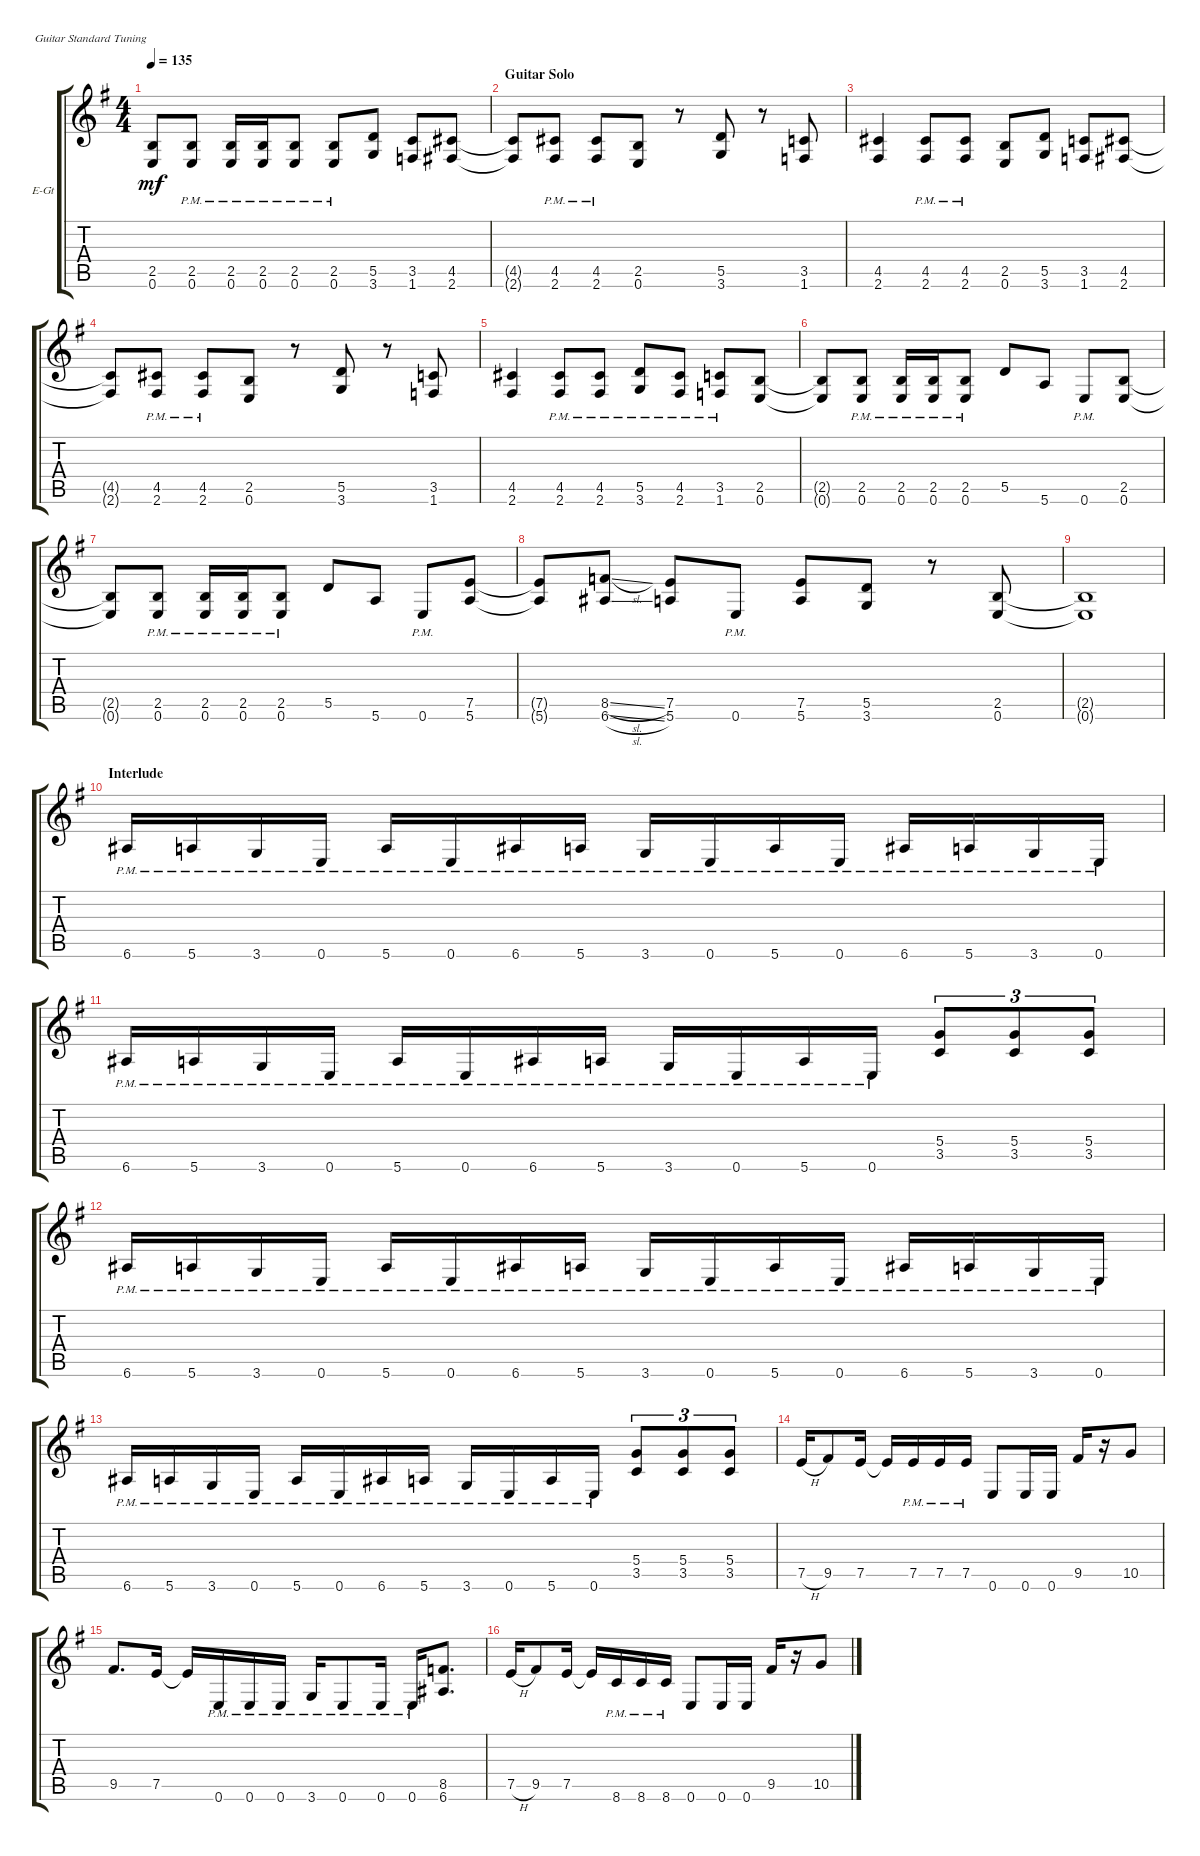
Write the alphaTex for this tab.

\defaultSystemsLayout 4
\bracketExtendMode groupsimilarinstruments
\firstSystemTrackNameOrientation horizontal
\otherSystemsTrackNameOrientation horizontal
\track ("Electric Guitar" "E-Gt") {instrument distortionguitar}
\staff {score tabs}
\tuning (E4 B3 G3 D3 A2 E2)
\ts (4 4)
\tempo 135
\clef g2
\ks g
(2.5{t} 0.6{t}).8{dy mf} (0.6{pm} 2.5{pm}).8 (0.6{pm} 2.5{pm}).16 (0.6{pm} 2.5{pm}).16 (0.6{pm} 2.5{pm}).8 (0.6{pm} 2.5{pm}).8 (5.5 3.6).8 (1.6 3.5).8 (4.5 2.6).8 |
\section ("" "Guitar Solo")
(2.6{t} 4.5{t}).8 (4.5{pm} 2.6{pm}).8 (4.5{pm} 2.6{pm}).8 (0.6 2.5).8 r.8 (5.5 3.6).8 r.8 (1.6 3.5).8 |
(4.5 2.6).4 (2.6{pm} 4.5{pm}).8 (2.6{pm} 4.5{pm}).8 (2.5 0.6).8 (3.6 5.5).8 (3.5 1.6).8 (2.6 4.5).8 |
(2.6{t} 4.5{t}).8 (4.5{pm} 2.6{pm}).8 (4.5{pm} 2.6{pm}).8 (0.6 2.5).8 r.8 (5.5 3.6).8 r.8 (1.6 3.5).8 |
(4.5 2.6).4 (2.6{pm} 4.5{pm}).8 (2.6{pm} 4.5{pm}).8 (5.5{pm} 3.6{pm}).8 (2.6{pm} 4.5{pm}).8 (3.5{pm} 1.6{pm}).8 (2.5 0.6).8 |
(0.6{t} 2.5{t}).8 (2.5{pm} 0.6{pm}).8 (2.5{pm} 0.6{pm}).16 (2.5{pm} 0.6{pm}).16 (2.5{pm} 0.6{pm}).8 5.5.8 5.6.8 0.6{pm}.8 (0.6 2.5).8 |
(0.6{t} 2.5{t}).8 (2.5{pm} 0.6{pm}).8 (2.5{pm} 0.6{pm}).16 (2.5{pm} 0.6{pm}).16 (2.5{pm} 0.6{pm}).8 5.5.8 5.6.8 0.6{pm}.8 (5.6 7.5).8 |
(7.5{t} 5.6{t}).8 (6.6{sl} 8.5{sl}).8 (5.6 7.5).8 0.6{pm}.8 (5.6 7.5).8 (5.5 3.6).8 r.8 (0.6 2.5).8 |
(2.5{t} 0.6{t}).1 |
\section ("" "Interlude")
6.6{pm}.16 5.6{pm}.16 3.6{pm}.16 0.6{pm}.16 5.6{pm}.16 0.6{pm}.16 6.6{pm}.16 5.6{pm}.16 3.6{pm}.16 0.6{pm}.16 5.6{pm}.16 0.6{pm}.16 6.6{pm}.16 5.6{pm}.16 3.6{pm}.16 0.6{pm}.16 |
6.6{pm}.16 5.6{pm}.16 3.6{pm}.16 0.6{pm}.16 5.6{pm}.16 0.6{pm}.16 6.6{pm}.16 5.6{pm}.16 3.6{pm}.16 0.6{pm}.16 5.6{pm}.16 0.6{pm}.16 (3.5 5.4).8{tu (3 2)} (3.5 5.4).8{tu (3 2)} (3.5 5.4).8{tu (3 2)} |
6.6{pm}.16 5.6{pm}.16 3.6{pm}.16 0.6{pm}.16 5.6{pm}.16 0.6{pm}.16 6.6{pm}.16 5.6{pm}.16 3.6{pm}.16 0.6{pm}.16 5.6{pm}.16 0.6{pm}.16 6.6{pm}.16 5.6{pm}.16 3.6{pm}.16 0.6{pm}.16 |
6.6{pm}.16 5.6{pm}.16 3.6{pm}.16 0.6{pm}.16 5.6{pm}.16 0.6{pm}.16 6.6{pm}.16 5.6{pm}.16 3.6{pm}.16 0.6{pm}.16 5.6{pm}.16 0.6{pm}.16 (3.5 5.4).8{tu (3 2)} (3.5 5.4).8{tu (3 2)} (3.5 5.4).8{tu (3 2)} |
7.5{h}.16 9.5.8 7.5.16 7.5{t}.16 7.5{pm}.16 7.5{pm}.16 7.5{pm}.16 0.6.8 0.6.16 0.6.16 9.5.16 r.16 10.5.8 |
9.5.8{d} 7.5.16 7.5{t}.16 0.6{pm}.16 0.6{pm}.16 0.6{pm}.16 3.6{pm}.16 0.6{pm}.8 0.6{pm}.16 0.6{pm}.16 (6.6 8.5).8{d} |
7.5{h}.16 9.5.8 7.5.16 7.5{t}.16 8.6{pm}.16 8.6{pm}.16 8.6{pm}.16 0.6.8 0.6.16 0.6.16 9.5.16 r.16 10.5.8
